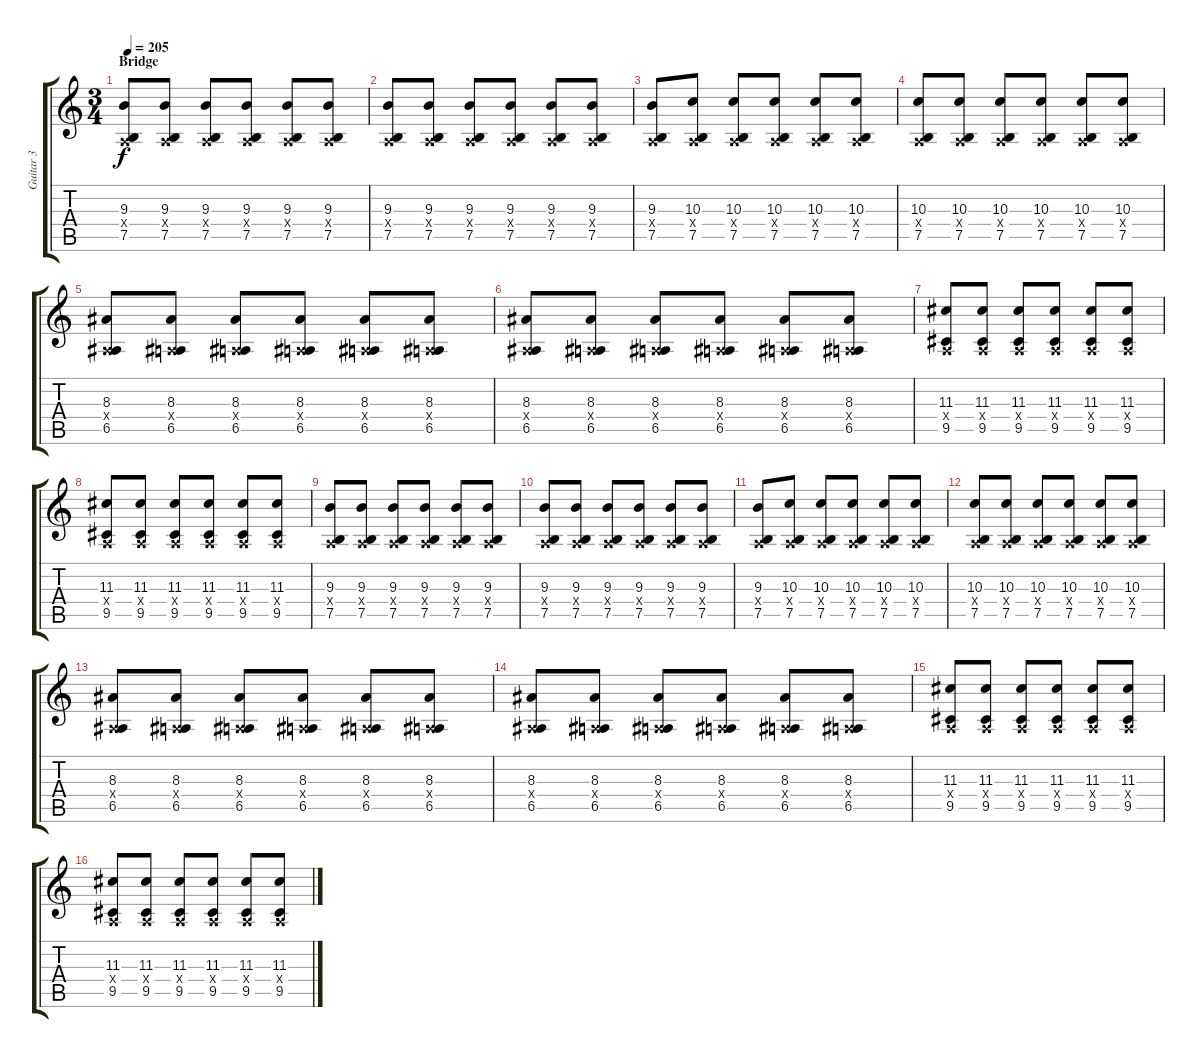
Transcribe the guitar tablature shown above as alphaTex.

\track ("Guitar 3" "Guitar 3") {instrument distortionguitar}
\staff {score tabs}
\tuning (B3 Gb3 D3 A2 E2 B1) {hide}
\ts (3 4)
\section ("" "Bridge")
\tempo 205
\clef g2
\ks c
(9.3 0.4{x} 7.5).8{dy f volume 10 balance 0} (9.3 0.4{x} 7.5).8 (9.3 0.4{x} 7.5).8 (9.3 0.4{x} 7.5).8 (9.3 0.4{x} 7.5).8 (9.3 0.4{x} 7.5).8 |
(9.3 0.4{x} 7.5).8 (9.3 0.4{x} 7.5).8 (9.3 0.4{x} 7.5).8 (9.3 0.4{x} 7.5).8 (9.3 0.4{x} 7.5).8 (9.3 0.4{x} 7.5).8 |
(9.3 0.4{x} 7.5).8 (10.3 0.4{x} 7.5).8 (10.3 0.4{x} 7.5).8 (10.3 0.4{x} 7.5).8 (10.3 0.4{x} 7.5).8 (10.3 0.4{x} 7.5).8 |
(10.3 0.4{x} 7.5).8 (10.3 0.4{x} 7.5).8 (10.3 0.4{x} 7.5).8 (10.3 0.4{x} 7.5).8 (10.3 0.4{x} 7.5).8 (10.3 0.4{x} 7.5).8 |
(8.3 0.4{x} 6.5).8 (8.3 0.4{x} 6.5).8 (8.3 0.4{x} 6.5).8 (8.3 0.4{x} 6.5).8 (8.3 0.4{x} 6.5).8 (8.3 0.4{x} 6.5).8 |
(8.3 0.4{x} 6.5).8 (8.3 0.4{x} 6.5).8 (8.3 0.4{x} 6.5).8 (8.3 0.4{x} 6.5).8 (8.3 0.4{x} 6.5).8 (8.3 0.4{x} 6.5).8 |
(11.3 0.4{x} 9.5).8 (11.3 0.4{x} 9.5).8 (11.3 0.4{x} 9.5).8 (11.3 0.4{x} 9.5).8 (11.3 0.4{x} 9.5).8 (11.3 0.4{x} 9.5).8 |
(11.3 0.4{x} 9.5).8 (11.3 0.4{x} 9.5).8 (11.3 0.4{x} 9.5).8 (11.3 0.4{x} 9.5).8 (11.3 0.4{x} 9.5).8 (11.3 0.4{x} 9.5).8 |
(9.3 0.4{x} 7.5).8 (9.3 0.4{x} 7.5).8 (9.3 0.4{x} 7.5).8 (9.3 0.4{x} 7.5).8 (9.3 0.4{x} 7.5).8 (9.3 0.4{x} 7.5).8 |
(9.3 0.4{x} 7.5).8 (9.3 0.4{x} 7.5).8 (9.3 0.4{x} 7.5).8 (9.3 0.4{x} 7.5).8 (9.3 0.4{x} 7.5).8 (9.3 0.4{x} 7.5).8 |
(9.3 0.4{x} 7.5).8 (10.3 0.4{x} 7.5).8 (10.3 0.4{x} 7.5).8 (10.3 0.4{x} 7.5).8 (10.3 0.4{x} 7.5).8 (10.3 0.4{x} 7.5).8 |
(10.3 0.4{x} 7.5).8 (10.3 0.4{x} 7.5).8 (10.3 0.4{x} 7.5).8 (10.3 0.4{x} 7.5).8 (10.3 0.4{x} 7.5).8 (10.3 0.4{x} 7.5).8 |
(8.3 0.4{x} 6.5).8 (8.3 0.4{x} 6.5).8 (8.3 0.4{x} 6.5).8 (8.3 0.4{x} 6.5).8 (8.3 0.4{x} 6.5).8 (8.3 0.4{x} 6.5).8 |
(8.3 0.4{x} 6.5).8 (8.3 0.4{x} 6.5).8 (8.3 0.4{x} 6.5).8 (8.3 0.4{x} 6.5).8 (8.3 0.4{x} 6.5).8 (8.3 0.4{x} 6.5).8 |
(11.3 0.4{x} 9.5).8 (11.3 0.4{x} 9.5).8 (11.3 0.4{x} 9.5).8 (11.3 0.4{x} 9.5).8 (11.3 0.4{x} 9.5).8 (11.3 0.4{x} 9.5).8 |
(11.3 0.4{x} 9.5).8 (11.3 0.4{x} 9.5).8 (11.3 0.4{x} 9.5).8 (11.3 0.4{x} 9.5).8 (11.3 0.4{x} 9.5).8 (11.3 0.4{x} 9.5).8
